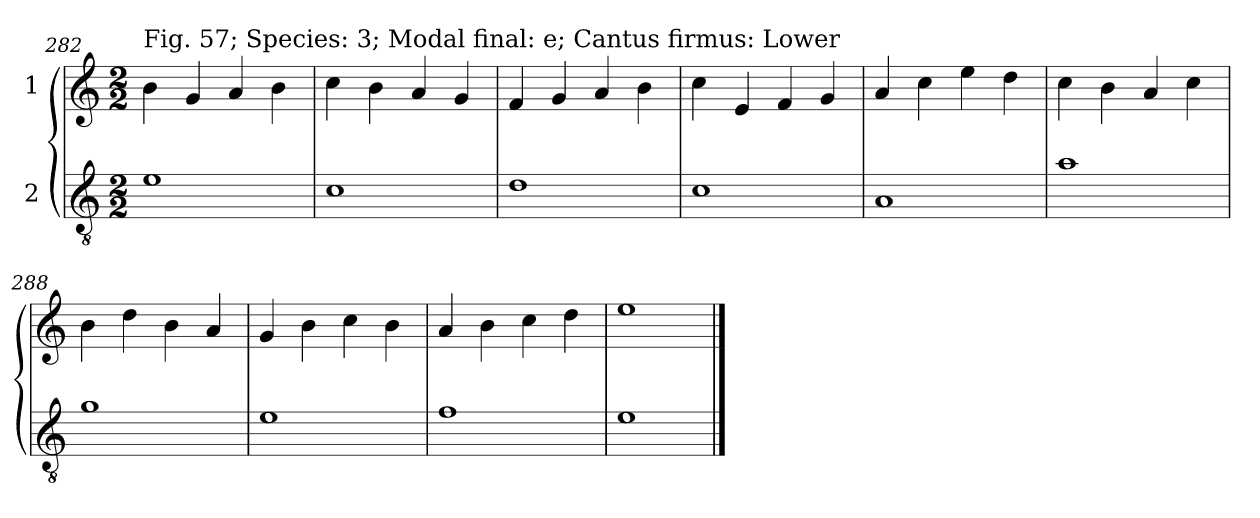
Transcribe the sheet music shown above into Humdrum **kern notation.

**kern	**kern
*part2	*part1
*staff2	*staff1
*I"2	*I"1
*clefGv2	*clefG2
*k[]	*k[]
*M2/2	*M2/2
=282	=282
!	!LO:TX:a:t=Fig. 57; Species&colon; 3; Modal final&colon; e; Cantus firmus&colon; Lower
1e	4b\
.	4g/
.	4a/
.	4b\
=283	=283
1c	4cc\
.	4b\
.	4a/
.	4g/
=284	=284
1d	4f/
.	4g/
.	4a/
.	4b\
=285	=285
1c	4cc\
.	4e/
.	4f/
.	4g/
=286	=286
1A	4a/
.	4cc\
.	4ee\
.	4dd\
!!LO:LB:g=z
=287	=287
1a	4cc\
.	4b\
.	4a/
.	4cc\
=288	=288
1g	4b\
.	4dd\
.	4b\
.	4a/
=289	=289
1e	4g/
.	4b\
.	4cc\
.	4b\
=290	=290
1f	4a/
.	4b\
.	4cc\
.	4dd\
=291	=291
1e	1ee
==	==
*-	*-
